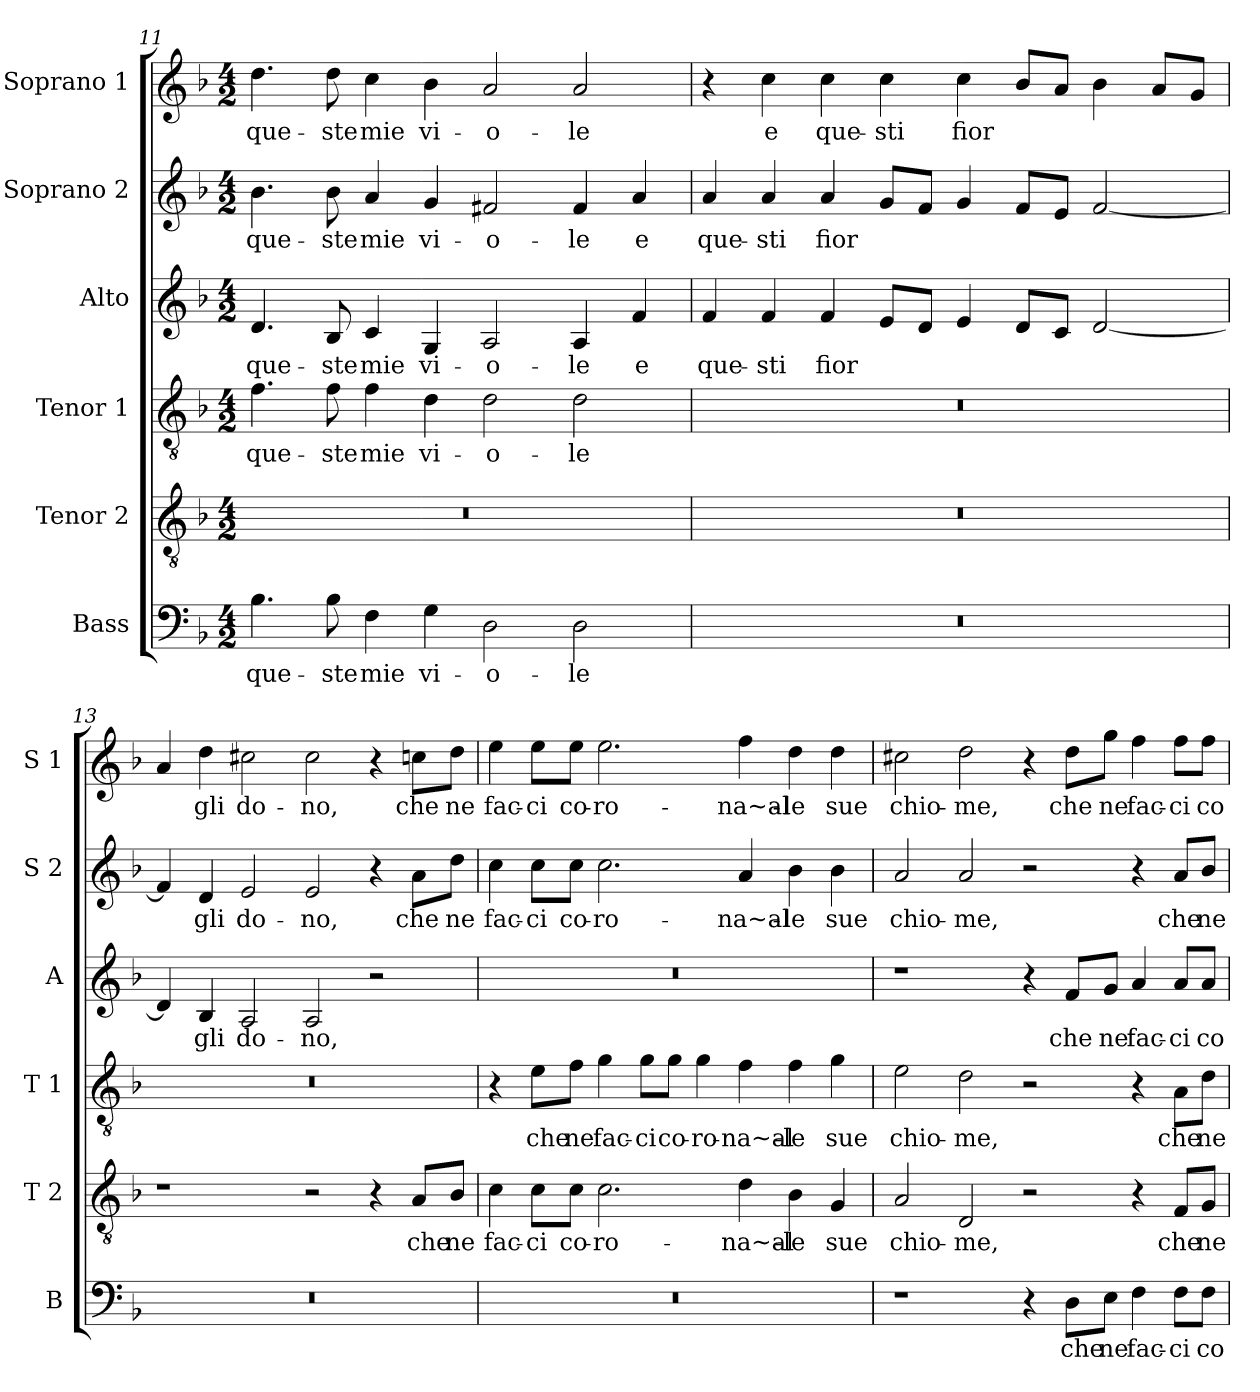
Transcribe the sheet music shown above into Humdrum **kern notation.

**kern	**text	**kern	**text	**kern	**text	**kern	**text	**kern	**text	**kern	**text
*part6	*part6	*part5	*part5	*part4	*part4	*part3	*part3	*part2	*part2	*part1	*part1
*staff6	*staff6	*staff5	*staff5	*staff4	*staff4	*staff3	*staff3	*staff2	*staff2	*staff1	*staff1
*I"Bass	*	*I"Tenor 2	*	*I"Tenor 1	*	*I"Alto	*	*I"Soprano 2	*	*I"Soprano 1	*
*I'B	*	*I'T 2	*	*I'T 1	*	*I'A	*	*I'S 2	*	*I'S 1	*
*clefF4	*	*clefGv2	*	*clefGv2	*	*clefG2	*	*clefG2	*	*clefG2	*
*k[b-]	*	*k[b-]	*	*k[b-]	*	*k[b-]	*	*k[b-]	*	*k[b-]	*
*F:	*	*F:	*	*F:	*	*F:	*	*F:	*	*F:	*
*M4/2	*	*M4/2	*	*M4/2	*	*M4/2	*	*M4/2	*	*M4/2	*
=11	=11	=11	=11	=11	=11	=11	=11	=11	=11	=11	=11
!	!LO:LY:b	!	!	!	!LO:LY:b	!	!LO:LY:b	!	!LO:LY:b	!	!LO:LY:b
4.B-\	que-	0r	.	4.f\	que-	4.d/	que-	4.b-\	que-	4.dd\	que-
!	!LO:LY:b	!	!	!	!LO:LY:b	!	!LO:LY:b	!	!LO:LY:b	!	!LO:LY:b
8B-\	-ste	.	.	8f\	-ste	8B-/	-ste	8b-\	-ste	8dd\	-ste
!	!LO:LY:b	!	!	!	!LO:LY:b	!	!LO:LY:b	!	!LO:LY:b	!	!LO:LY:b
4F\	mie	.	.	4f\	mie	4c/	mie	4a/	mie	4cc\	mie
!	!LO:LY:b	!	!	!	!LO:LY:b	!	!LO:LY:b	!	!LO:LY:b	!	!LO:LY:b
4G\	vi-	.	.	4d\	vi-	4G/	vi-	4g/	vi-	4b-\	vi-
!	!LO:LY:b	!	!	!	!LO:LY:b	!	!LO:LY:b	!	!LO:LY:b	!	!LO:LY:b
2D\	-o-	.	.	2d\	-o-	2A/	-o-	2f#X/	-o-	2a/	-o-
!	!LO:LY:b	!	!	!	!LO:LY:b	!	!LO:LY:b	!	!LO:LY:b	!	!LO:LY:b
2D\	-le	.	.	2d\	-le	4A/	-le	4f#/	-le	2a/	-le
!	!	!	!	!	!	!	!LO:LY:b	!	!LO:LY:b	!	!
.	.	.	.	.	.	4f/	e	4a/	e	.	.
!!LO:LB:g=z
=12	=12	=12	=12	=12	=12	=12	=12	=12	=12	=12	=12
!	!	!	!	!	!	!	!LO:LY:b	!	!LO:LY:b	!	!
0r	.	0r	.	0r	.	4f/	que-	4a/	que-	4r	.
!	!	!	!	!	!	!	!LO:LY:b	!	!LO:LY:b	!	!LO:LY:b
.	.	.	.	.	.	4f/	-sti	4a/	-sti	4cc\	e
!	!	!	!	!	!	!	!LO:LY:b	!	!LO:LY:b	!	!LO:LY:b
.	.	.	.	.	.	4f/	fior	4a/	fior	4cc\	que-
!	!	!	!	!	!	!	!	!	!	!	!LO:LY:b
.	.	.	.	.	.	8e/L	.	8g/L	.	4cc\	-sti
.	.	.	.	.	.	8d/J	.	8f/J	.	.	.
!	!	!	!	!	!	!	!	!	!	!	!LO:LY:b
.	.	.	.	.	.	4e/	.	4g/	.	4cc\	fior
.	.	.	.	.	.	8d/L	.	8f/L	.	8b-/L	.
.	.	.	.	.	.	8c/J	.	8e/J	.	8a/J	.
.	.	.	.	.	.	[2d/	.	[2f/	.	4b-\	.
.	.	.	.	.	.	.	.	.	.	8a/L	.
.	.	.	.	.	.	.	.	.	.	8g/J	.
=13	=13	=13	=13	=13	=13	=13	=13	=13	=13	=13	=13
0r	.	1r	.	0r	.	4d/]	.	4f/]	.	4a/	.
!	!	!	!	!	!	!	!LO:LY:b	!	!LO:LY:b	!	!LO:LY:b
.	.	.	.	.	.	4B-/	gli	4d/	gli	4dd\	gli
!	!	!	!	!	!	!	!LO:LY:b	!	!LO:LY:b	!	!LO:LY:b
.	.	.	.	.	.	2A/	do-	2e/	do-	2cc#X\	do-
!	!	!	!	!	!	!	!LO:LY:b	!	!LO:LY:b	!	!LO:LY:b
.	.	2r	.	.	.	2A/	-no,	2e/	-no,	2cc#\	-no,
.	.	4r	.	.	.	2r	.	4r	.	4r	.
!	!	!	!LO:LY:b	!	!	!	!	!	!LO:LY:b	!	!LO:LY:b
.	.	8A/L	che	.	.	.	.	8a\L	che	8ccn\L	che
!	!	!	!LO:LY:b	!	!	!	!	!	!LO:LY:b	!	!LO:LY:b
.	.	8B-/J	ne	.	.	.	.	8dd\J	ne	8dd\J	ne
=14	=14	=14	=14	=14	=14	=14	=14	=14	=14	=14	=14
!	!	!	!LO:LY:b	!	!	!	!	!	!LO:LY:b	!	!LO:LY:b
0r	.	4c\	fac-	4r	.	0r	.	4cc\	fac-	4ee\	fac-
!	!	!	!LO:LY:b	!	!LO:LY:b	!	!	!	!LO:LY:b	!	!LO:LY:b
.	.	8c\L	-ci	8e\L	che	.	.	8cc\L	-ci	8ee\L	-ci
!	!	!	!LO:LY:b	!	!LO:LY:b	!	!	!	!LO:LY:b	!	!LO:LY:b
.	.	8c\J	co-	8f\J	ne	.	.	8cc\J	co-	8ee\J	co-
!	!	!	!LO:LY:b	!	!LO:LY:b	!	!	!	!LO:LY:b	!	!LO:LY:b
.	.	2.c\	-ro-	4g\	fac-	.	.	2.cc\	-ro-	2.ee\	-ro-
!	!	!	!	!	!LO:LY:b	!	!	!	!	!	!
.	.	.	.	8g\L	-ci	.	.	.	.	.	.
!	!	!	!	!	!LO:LY:b	!	!	!	!	!	!
.	.	.	.	8g\J	co-	.	.	.	.	.	.
!	!	!	!	!	!LO:LY:b	!	!	!	!	!	!
.	.	.	.	4g\	-ro-	.	.	.	.	.	.
!	!	!	!LO:LY:b	!	!LO:LY:b	!	!	!	!LO:LY:b	!	!LO:LY:b
.	.	4d\	-na~al-	4f\	-na~al-	.	.	4a/	-na~al-	4ff\	-na~al-
!	!	!	!LO:LY:b	!	!LO:LY:b	!	!	!	!LO:LY:b	!	!LO:LY:b
.	.	4B-\	-le	4f\	-le	.	.	4b-\	-le	4dd\	-le
!	!	!	!LO:LY:b	!	!LO:LY:b	!	!	!	!LO:LY:b	!	!LO:LY:b
.	.	4G/	sue	4g\	sue	.	.	4b-\	sue	4dd\	sue
!!LO:PB:g=z
=15	=15	=15	=15	=15	=15	=15	=15	=15	=15	=15	=15
!	!	!	!LO:LY:b	!	!LO:LY:b	!	!	!	!LO:LY:b	!	!LO:LY:b
1r	.	2A/	chio-	2e\	chio-	1r	.	2a/	chio-	2cc#X\	chio-
!	!	!	!LO:LY:b	!	!LO:LY:b	!	!	!	!LO:LY:b	!	!LO:LY:b
.	.	2D/	-me,	2d\	-me,	.	.	2a/	-me,	2dd\	-me,
4r	.	2r	.	2r	.	4r	.	2r	.	4r	.
!	!LO:LY:b	!	!	!	!	!	!LO:LY:b	!	!	!	!LO:LY:b
8D\L	che	.	.	.	.	8f/L	che	.	.	8dd\L	che
!	!LO:LY:b	!	!	!	!	!	!LO:LY:b	!	!	!	!LO:LY:b
8E\J	ne	.	.	.	.	8g/J	ne	.	.	8gg\J	ne
!	!LO:LY:b	!	!	!	!	!	!LO:LY:b	!	!	!	!LO:LY:b
4F\	fac-	4r	.	4r	.	4a/	fac-	4r	.	4ff\	fac-
!	!LO:LY:b	!	!LO:LY:b	!	!LO:LY:b	!	!LO:LY:b	!	!LO:LY:b	!	!LO:LY:b
8F\L	-ci	8F/L	che	8A\L	che	8a/L	-ci	8a/L	che	8ff\L	-ci
!	!LO:LY:b	!	!LO:LY:b	!	!LO:LY:b	!	!LO:LY:b	!	!LO:LY:b	!	!LO:LY:b
8F\J	co-	8G/J	ne	8d\J	ne	8a/J	co-	8b-/J	ne	8ff\J	co-
=	=	=	=	=	=	=	=	=	=	=	=
*-	*-	*-	*-	*-	*-	*-	*-	*-	*-	*-	*-
